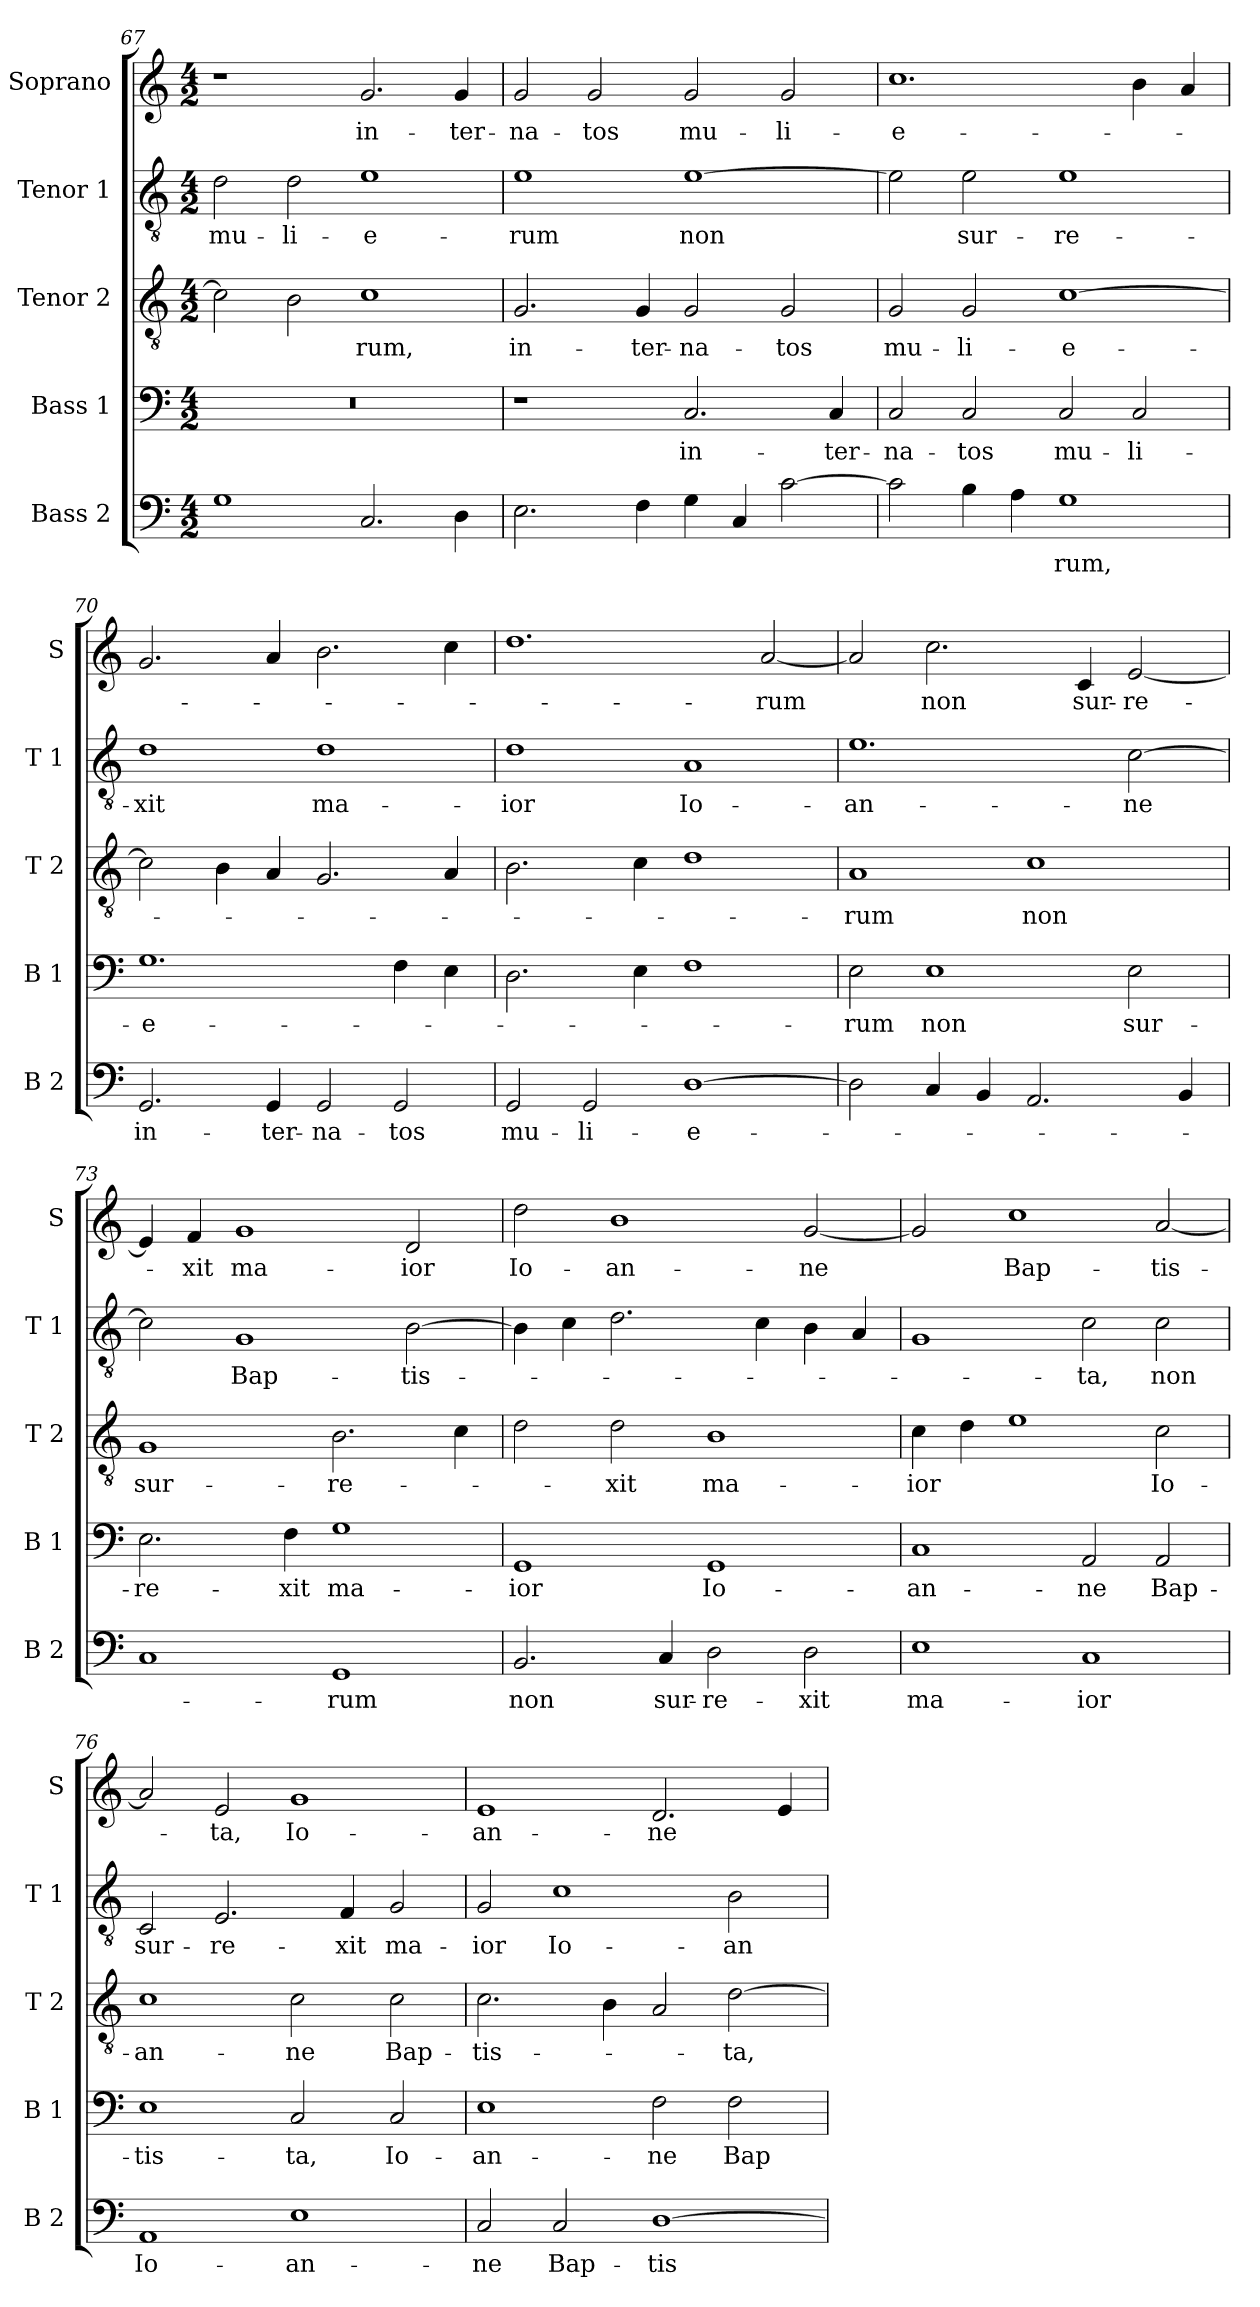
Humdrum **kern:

**kern	**text	**kern	**text	**kern	**text	**kern	**text	**kern	**text
*part5	*part5	*part4	*part4	*part3	*part3	*part2	*part2	*part1	*part1
*staff5	*staff5	*staff4	*staff4	*staff3	*staff3	*staff2	*staff2	*staff1	*staff1
*I"Bass 2	*	*I"Bass 1	*	*I"Tenor 2	*	*I"Tenor 1	*	*I"Soprano	*
*I'B 2	*	*I'B 1	*	*I'T 2	*	*I'T 1	*	*I'S	*
*clefF4	*	*clefF4	*	*clefGv2	*	*clefGv2	*	*clefG2	*
*k[]	*	*k[]	*	*k[]	*	*k[]	*	*k[]	*
*C:	*	*C:	*	*C:	*	*C:	*	*C:	*
*M4/2	*	*M4/2	*	*M4/2	*	*M4/2	*	*M4/2	*
=67	=67	=67	=67	=67	=67	=67	=67	=67	=67
!	!	!	!	!	!	!	!LO:LY:b	!	!
1G	.	0r	.	2c\]	.	2d\	mu-	1r	.
!	!	!	!	!	!	!	!LO:LY:b	!	!
.	.	.	.	2B\	.	2d\	-li-	.	.
!	!	!	!	!	!LO:LY:b	!	!LO:LY:b	!	!LO:LY:b
2.C/	.	.	.	1c	-rum,	1e	-e-	2.g/	in-
!	!	!	!	!	!	!	!	!	!LO:LY:b
4D\	.	.	.	.	.	.	.	4g/	-ter-
=68	=68	=68	=68	=68	=68	=68	=68	=68	=68
!	!	!	!	!	!LO:LY:b	!	!LO:LY:b	!	!LO:LY:b
2.E\	.	1r	.	2.G/	in-	1e	-rum	2g/	-na-
!	!	!	!	!	!	!	!	!	!LO:LY:b
.	.	.	.	.	.	.	.	2g/	-tos
!	!	!	!	!	!LO:LY:b	!	!	!	!
4F\	.	.	.	4G/	-ter-	.	.	.	.
!	!	!	!LO:LY:b	!	!LO:LY:b	!	!LO:LY:b	!	!LO:LY:b
4G\	.	2.C/	in-	2G/	-na-	[1e	non	2g/	mu-
4C/	.	.	.	.	.	.	.	.	.
!	!	!	!	!	!LO:LY:b	!	!	!	!LO:LY:b
[2c\	.	.	.	2G/	-tos	.	.	2g/	-li-
!	!	!	!LO:LY:b	!	!	!	!	!	!
.	.	4C/	-ter-	.	.	.	.	.	.
=69	=69	=69	=69	=69	=69	=69	=69	=69	=69
!	!	!	!LO:LY:b	!	!LO:LY:b	!	!	!	!LO:LY:b
2c\]	.	2C/	-na-	2G/	mu-	2e\]	.	1.cc	-e-
!	!	!	!LO:LY:b	!	!LO:LY:b	!	!LO:LY:b	!	!
4B\	.	2C/	-tos	2G/	-li-	2e\	sur-	.	.
4A\	.	.	.	.	.	.	.	.	.
!	!LO:LY:b	!	!LO:LY:b	!	!LO:LY:b	!	!LO:LY:b	!	!
1G	-rum,	2C/	mu-	[1c	-e-	1e	-re-	.	.
!	!	!	!LO:LY:b	!	!	!	!	!	!
.	.	2C/	-li-	.	.	.	.	4b\	.
.	.	.	.	.	.	.	.	4a/	.
=70	=70	=70	=70	=70	=70	=70	=70	=70	=70
!	!LO:LY:b	!	!LO:LY:b	!	!	!	!LO:LY:b	!	!
2.GG/	in-	1.G	-e-	2c\]	.	1d	-xit	2.g/	.
.	.	.	.	4B\	.	.	.	.	.
!	!LO:LY:b	!	!	!	!	!	!	!	!
4GG/	-ter-	.	.	4A/	.	.	.	4a/	.
!	!LO:LY:b	!	!	!	!	!	!LO:LY:b	!	!
2GG/	-na-	.	.	2.G/	.	1d	ma-	2.b\	.
!	!LO:LY:b	!	!	!	!	!	!	!	!
2GG/	-tos	4F\	.	.	.	.	.	.	.
.	.	4E\	.	4A/	.	.	.	4cc\	.
!!LO:PB:g=z
=71	=71	=71	=71	=71	=71	=71	=71	=71	=71
!	!LO:LY:b	!	!	!	!	!	!LO:LY:b	!	!
2GG/	mu-	2.D\	.	2.B\	.	1d	-ior	1.dd	.
!	!LO:LY:b	!	!	!	!	!	!	!	!
2GG/	-li-	.	.	.	.	.	.	.	.
.	.	4E\	.	4c\	.	.	.	.	.
!	!LO:LY:b	!	!	!	!	!	!LO:LY:b	!	!
[1D	-e-	1F	.	1d	.	1A	Io-	.	.
!	!	!	!	!	!	!	!	!	!LO:LY:b
.	.	.	.	.	.	.	.	[2a/	-rum
=72	=72	=72	=72	=72	=72	=72	=72	=72	=72
!	!	!	!LO:LY:b	!	!LO:LY:b	!	!LO:LY:b	!	!
2D\]	.	2E\	-rum	1A	-rum	1.e	-an-	2a/]	.
!	!	!	!LO:LY:b	!	!	!	!	!	!LO:LY:b
4C/	.	1E	non	.	.	.	.	2.cc\	non
4BB/	.	.	.	.	.	.	.	.	.
!	!	!	!	!	!LO:LY:b	!	!	!	!
2.AA/	.	.	.	1c	non	.	.	.	.
!	!	!	!	!	!	!	!	!	!LO:LY:b
.	.	.	.	.	.	.	.	4c/	sur-
!	!	!	!LO:LY:b	!	!	!	!LO:LY:b	!	!LO:LY:b
.	.	2E\	sur-	.	.	[2c\	-ne	[2e/	-re-
4BB/	.	.	.	.	.	.	.	.	.
=73	=73	=73	=73	=73	=73	=73	=73	=73	=73
!	!	!	!LO:LY:b	!	!LO:LY:b	!	!	!	!
1C	.	2.E\	-re-	1G	sur-	2c\]	.	4e/]	.
!	!	!	!	!	!	!	!	!	!LO:LY:b
.	.	.	.	.	.	.	.	4f/	-xit
!	!	!	!	!	!	!	!LO:LY:b	!	!LO:LY:b
.	.	.	.	.	.	1G	Bap-	1g	ma-
!	!	!	!LO:LY:b	!	!	!	!	!	!
.	.	4F\	-xit	.	.	.	.	.	.
!	!LO:LY:b	!	!LO:LY:b	!	!LO:LY:b	!	!	!	!
1GG	-rum	1G	ma-	2.B\	-re-	.	.	.	.
!	!	!	!	!	!	!	!LO:LY:b	!	!LO:LY:b
.	.	.	.	.	.	[2B\	-tis-	2d/	-ior
.	.	.	.	4c\	.	.	.	.	.
=74	=74	=74	=74	=74	=74	=74	=74	=74	=74
!	!LO:LY:b	!	!LO:LY:b	!	!	!	!	!	!LO:LY:b
2.BB/	non	1GG	-ior	2d\	.	4B\]	.	2dd\	Io-
.	.	.	.	.	.	4c\	.	.	.
!	!	!	!	!	!LO:LY:b	!	!	!	!LO:LY:b
.	.	.	.	2d\	-xit	2.d\	.	1b	-an-
!	!LO:LY:b	!	!	!	!	!	!	!	!
4C/	sur-	.	.	.	.	.	.	.	.
!	!LO:LY:b	!	!LO:LY:b	!	!LO:LY:b	!	!	!	!
2D\	-re-	1GG	Io-	1B	ma-	.	.	.	.
.	.	.	.	.	.	4c\	.	.	.
!	!LO:LY:b	!	!	!	!	!	!	!	!LO:LY:b
2D\	-xit	.	.	.	.	4B\	.	[2g/	-ne
.	.	.	.	.	.	4A/	.	.	.
!!LO:LB:g=z
=75	=75	=75	=75	=75	=75	=75	=75	=75	=75
!	!LO:LY:b	!	!LO:LY:b	!	!LO:LY:b	!	!	!	!
1E	ma-	1C	-an-	4c\	-ior	1G	.	2g/]	.
.	.	.	.	4d\	.	.	.	.	.
!	!	!	!	!	!	!	!	!	!LO:LY:b
.	.	.	.	1e	.	.	.	1cc	Bap-
!	!LO:LY:b	!	!LO:LY:b	!	!	!	!LO:LY:b	!	!
1C	-ior	2AA/	-ne	.	.	2c\	-ta,	.	.
!	!	!	!LO:LY:b	!	!LO:LY:b	!	!LO:LY:b	!	!LO:LY:b
.	.	2AA/	Bap-	2c\	Io-	2c\	non	[2a/	-tis-
=76	=76	=76	=76	=76	=76	=76	=76	=76	=76
!	!LO:LY:b	!	!LO:LY:b	!	!LO:LY:b	!	!LO:LY:b	!	!
1AA	Io-	1E	-tis-	1c	-an-	2C/	sur-	2a/]	.
!	!	!	!	!	!	!	!LO:LY:b	!	!LO:LY:b
.	.	.	.	.	.	2.E/	-re-	2e/	-ta,
!	!LO:LY:b	!	!LO:LY:b	!	!LO:LY:b	!	!	!	!LO:LY:b
1E	-an-	2C/	-ta,	2c\	-ne	.	.	1g	Io-
!	!	!	!	!	!	!	!LO:LY:b	!	!
.	.	.	.	.	.	4F/	-xit	.	.
!	!	!	!LO:LY:b	!	!LO:LY:b	!	!LO:LY:b	!	!
.	.	2C/	Io-	2c\	Bap-	2G/	ma-	.	.
=77	=77	=77	=77	=77	=77	=77	=77	=77	=77
!	!LO:LY:b	!	!LO:LY:b	!	!LO:LY:b	!	!LO:LY:b	!	!LO:LY:b
2C/	-ne	1E	-an-	2.c\	-tis-	2G/	-ior	1e	-an-
!	!LO:LY:b	!	!	!	!	!	!LO:LY:b	!	!
2C/	Bap-	.	.	.	.	1c	Io-	.	.
.	.	.	.	4B\	.	.	.	.	.
!	!LO:LY:b	!	!LO:LY:b	!	!	!	!	!	!LO:LY:b
[1D	-tis-	2F\	-ne	2A/	.	.	.	2.d/	-ne
!	!	!	!LO:LY:b	!	!LO:LY:b	!	!LO:LY:b	!	!
.	.	2F\	Bap-	[2d\	-ta,	2B\	-an-	.	.
.	.	.	.	.	.	.	.	4e/	.
=	=	=	=	=	=	=	=	=	=
*-	*-	*-	*-	*-	*-	*-	*-	*-	*-
